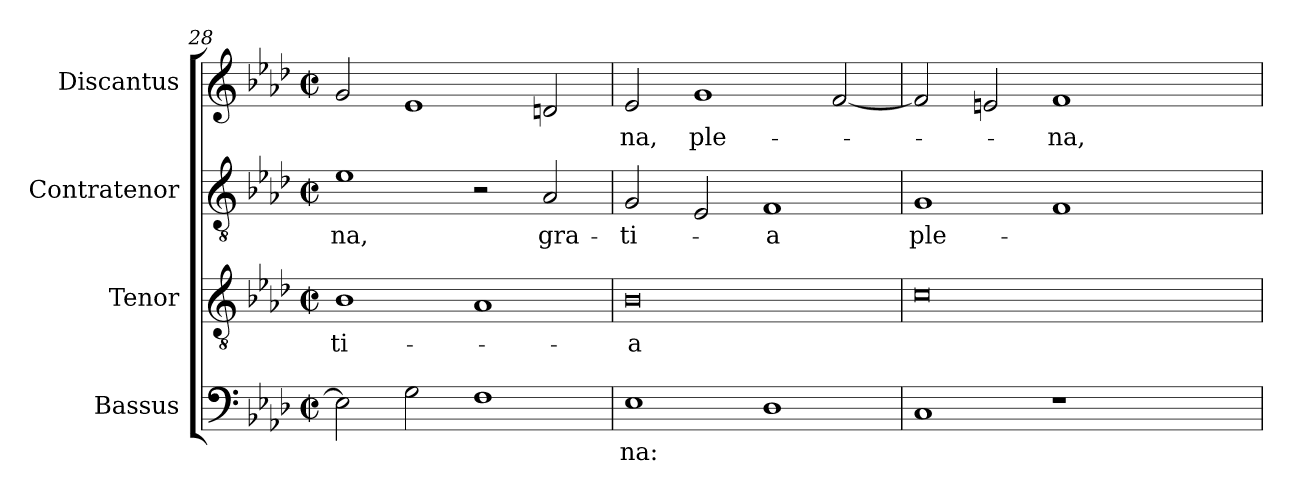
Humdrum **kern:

**kern	**text	**kern	**text	**kern	**text	**kern	**text
*part4	*part4	*part3	*part3	*part2	*part2	*part1	*part1
*staff4	*staff4	*staff3	*staff3	*staff2	*staff2	*staff1	*staff1
*I"Bassus	*	*I"Tenor	*	*I"Contratenor	*	*I"Discantus	*
*clefF4	*	*clefGv2	*	*clefGv2	*	*clefG2	*
*k[b-e-a-d-]	*	*k[b-e-a-d-]	*	*k[b-e-a-d-]	*	*k[b-e-a-d-]	*
*A-:	*	*A-:	*	*A-:	*	*A-:	*
*M2/2	*	*M2/2	*	*M2/2	*	*M2/2	*
*met(c|)	*	*met(c|)	*	*met(c|)	*	*met(c|)	*
=28	=28	=28	=28	=28	=28	=28	=28
!	!	!	!LO:LY:b:cj	!	!LO:LY:b:cj	!	!
2E-\]	.	1B-	-ti-	1e-	-na,	2g/	.
2G\	.	.	.	.	.	1e-	.
1F	.	1A-	.	2r	.	.	.
!	!	!	!	!	!LO:LY:b:cj	!	!
.	.	.	.	2A-/	gra-	2dn/	.
=29	=29	=29	=29	=29	=29	=29	=29
!	!LO:LY:b:cj	!	!LO:LY:b:rj	!	!LO:LY:b:cj	!	!LO:LY:b:cj
1E-	-na:	0B-	-a	2G/	-ti-	2e-/	-na,
!	!	!	!	!	!	!	!LO:LY:b:cj
.	.	.	.	2E-/	.	1g	ple-
!	!	!	!	!	!LO:LY:b:rj	!	!
1D-	.	.	.	1F	-a	.	.
.	.	.	.	.	.	[<2f/	.
=30	=30	=30	=30	=30	=30	=30	=30
!	!	!	!	!	!LO:LY:b:cj	!	!
1C	.	0c	.	1G	ple-	2f/]	.
.	.	.	.	.	.	2en/	.
!LO:N:vis=1	!	!	!	!	!	!	!LO:LY:b:cj
0r	.	.	.	1F	.	1f	-na,
.	.	1ryy	.	1ryy	.	1ryy	.
=	=	=	=	=	=	=	=
*-	*-	*-	*-	*-	*-	*-	*-
